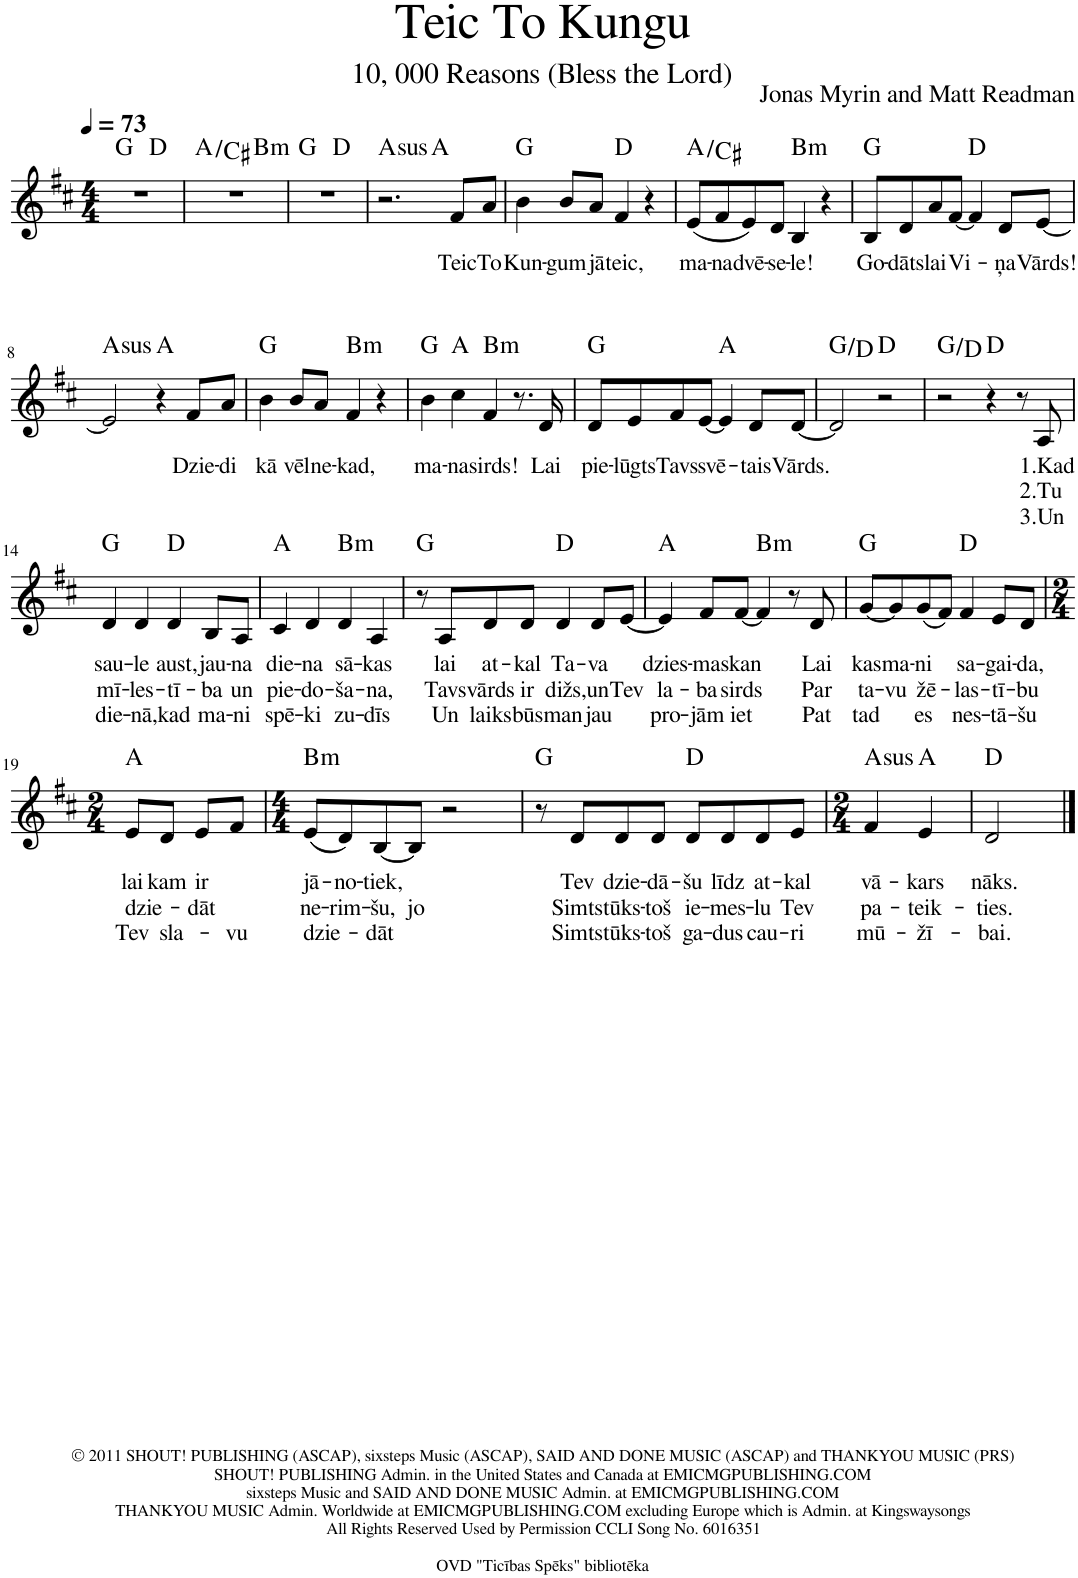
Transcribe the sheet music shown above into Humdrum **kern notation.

**kern	**text	**text	**text	**harte
*part1	*part1	*part1	*part1	*part1
*staff1	*staff1	*staff1	*staff1	*
*I"Piano	*	*	*	*
*I'Pno.	*	*	*	*
*clefG2	*	*	*	*
*k[f#c#]	*	*	*	*
*M4/4	*	*	*	*
*MM73	*	*	*	*
=1	=1	=1	=1	=1
*^	*	*	*	*
1r	2ryy	.	.	.	G:maj
.	2ryy	.	.	.	D:maj
=2	=2	=2	=2	=2	=2
1r	2ryy	.	.	.	A:maj/3
!	!	!	!	!	!LO:H:kt=m
.	2ryy	.	.	.	B:min
=3	=3	=3	=3	=3	=3
1r	2ryy	.	.	.	G:maj
.	2ryy	.	.	.	D:maj
=4	=4	=4	=4	=4	=4
!	!	!	!	!	!LO:H:kt=sus
2.r	2ryy	.	.	.	A:sus4
.	2ryy	.	.	.	A:maj
!	!	!LO:LY:b	!	!	!
8f#/L	.	Teic	.	.	.
!	!	!LO:LY:b	!	!	!
8a/J	.	To	.	.	.
=5	=5	=5	=5	=5	=5
!	!	!LO:LY:b	!	!	!
*v	*v	*	*	*	*
4b\	Kun-	.	.	G:maj
!	!LO:LY:b	!	!	!
8b/L	-gum	.	.	.
!	!LO:LY:b	!	!	!
8a/J	jā	.	.	.
!	!LO:LY:b	!	!	!
4f#/	teic,	.	.	D:maj
4r	.	.	.	.
=6	=6	=6	=6	=6
!	!LO:LY:b	!	!	!
(8e/L	ma-	.	.	A:maj/3
!	!LO:LY:b	!	!	!
8f#/	-na	.	.	.
!	!LO:LY:b	!	!	!
8e/)	dvē-	.	.	.
!	!LO:LY:b	!	!	!
8d/J	-se-	.	.	.
!	!LO:LY:b	!	!	!LO:H:kt=m
4B/	-le!	.	.	B:min
4r	.	.	.	.
=7	=7	=7	=7	=7
!	!LO:LY:b	!	!	!
8B/L	Go-	.	.	G:maj
!	!LO:LY:b	!	!	!
8d/	-dāts	.	.	.
!	!LO:LY:b	!	!	!
8a/	lai	.	.	.
!	!LO:LY:b	!	!	!
[8f#/J	Vi-	.	.	.
4f#/]	.	.	.	D:maj
!	!LO:LY:b	!	!	!
8d/L	-ņa	.	.	.
!	!LO:LY:b	!	!	!
[8e/J	Vārds!	.	.	.
!!LO:LB:g=z
=8	=8	=8	=8	=8
!	!	!	!	!LO:H:kt=sus
2e/]	.	.	.	A:sus4
4r	.	.	.	A:maj
!	!LO:LY:b	!	!	!
8f#/L	Dzie-	.	.	.
!	!LO:LY:b	!	!	!
8a/J	-di	.	.	.
=9	=9	=9	=9	=9
!	!LO:LY:b	!	!	!
4b\	kā	.	.	G:maj
!	!LO:LY:b	!	!	!
8b/L	vēl	.	.	.
!	!LO:LY:b	!	!	!
8a/J	ne-	.	.	.
!	!LO:LY:b	!	!	!LO:H:kt=m
4f#/	-kad,	.	.	B:min
4r	.	.	.	.
=10	=10	=10	=10	=10
!	!LO:LY:b	!	!	!
4b\	ma-	.	.	G:maj
!	!LO:LY:b	!	!	!
4cc#\	-na	.	.	A:maj
!	!LO:LY:b	!	!	!LO:H:kt=m
4f#/	sirds!	.	.	B:min
8.r	.	.	.	.
!	!LO:LY:b	!	!	!
16d/	Lai	.	.	.
=11	=11	=11	=11	=11
!	!LO:LY:b	!	!	!
8d/L	pie-	.	.	G:maj
!	!LO:LY:b	!	!	!
8e/	-lūgts	.	.	.
!	!LO:LY:b	!	!	!
8f#/	Tavs	.	.	.
!	!LO:LY:b	!	!	!
[8e/J	svē-	.	.	.
4e/]	.	.	.	A:maj
!	!LO:LY:b	!	!	!
8d/L	-tais	.	.	.
!	!LO:LY:b	!	!	!
[8d/J	Vārds.	.	.	.
=12	=12	=12	=12	=12
2d/]	.	.	.	G:maj/5
2r	.	.	.	D:maj
=13	=13	=13	=13	=13
2r	.	.	.	G:maj/5
4r	.	.	.	D:maj
8r	.	.	.	.
!	!LO:LY:b	!LO:LY:b	!LO:LY:b	!
8A/	1.Kad	2.Tu	3.Un	.
!!LO:LB:g=z
=14	=14	=14	=14	=14
!	!LO:LY:b	!LO:LY:b	!LO:LY:b	!
4d/	sau-	mī-	die-	G:maj
!	!LO:LY:b	!LO:LY:b	!LO:LY:b	!
4d/	-le	-les-	-nā,	.
!	!LO:LY:b	!LO:LY:b	!LO:LY:b	!
4d/	aust,	-tī-	kad	D:maj
!	!LO:LY:b	!LO:LY:b	!LO:LY:b	!
8B/L	jau-	-ba	ma-	.
!	!LO:LY:b	!LO:LY:b	!LO:LY:b	!
8A/J	-na	un	-ni	.
=15	=15	=15	=15	=15
!	!LO:LY:b	!LO:LY:b	!LO:LY:b	!
4c#/	die-	pie-	spē-	A:maj
!	!LO:LY:b	!LO:LY:b	!LO:LY:b	!
4d/	-na	-do-	-ki	.
!	!LO:LY:b	!LO:LY:b	!LO:LY:b	!LO:H:kt=m
4d/	sā-	-ša-	zu-	B:min
!	!LO:LY:b	!LO:LY:b	!LO:LY:b	!
4A/	-kas	-na,	-dīs	.
=16	=16	=16	=16	=16
8r	.	.	.	G:maj
!	!LO:LY:b	!LO:LY:b	!LO:LY:b	!
8A/L	lai	Tavs	Un	.
!	!LO:LY:b	!LO:LY:b	!LO:LY:b	!
8d/	at-	vārds	laiks	.
!	!LO:LY:b	!LO:LY:b	!LO:LY:b	!
8d/J	-kal	ir	būs	.
!	!LO:LY:b	!LO:LY:b	!LO:LY:b	!
4d/	Ta-	dižs,	man	D:maj
!	!LO:LY:b	!LO:LY:b	!LO:LY:b	!
8d/L	-va	un	jau	.
!	!	!LO:LY:b	!	!
[8e/J	.	Tev	.	.
=17	=17	=17	=17	=17
!	!LO:LY:b	!LO:LY:b	!LO:LY:b	!
4e/]	dzies-	la-	pro-	A:maj
!	!LO:LY:b	!LO:LY:b	!LO:LY:b	!
8f#/L	-ma	-ba	-jām	.
!	!LO:LY:b	!LO:LY:b	!LO:LY:b	!
[8f#/J	skan	sirds	iet	.
!	!	!	!	!LO:H:kt=m
4f#/]	.	.	.	B:min
8r	.	.	.	.
!	!LO:LY:b	!LO:LY:b	!LO:LY:b	!
8d/	Lai	Par	Pat	.
=18	=18	=18	=18	=18
!	!LO:LY:b	!LO:LY:b	!LO:LY:b	!
[8g/L	kas	ta-	tad	G:maj
!	!LO:LY:b	!LO:LY:b	!	!
8g/]	ma-	-vu	.	.
!	!LO:LY:b	!LO:LY:b	!LO:LY:b	!
(8g/	-ni	žē-	es	.
8f#/J)	.	.	.	.
!	!LO:LY:b	!LO:LY:b	!LO:LY:b	!
4f#/	sa-	-las-	nes-	D:maj
!	!LO:LY:b	!LO:LY:b	!LO:LY:b	!
8e/L	-gai-	-tī-	-tā-	.
!	!LO:LY:b	!LO:LY:b	!LO:LY:b	!
8d/J	-da,	-bu	-šu	.
!!LO:LB:g=z
=19	=19	=19	=19	=19
*M2/4	*	*	*	*
!	!LO:LY:b	!LO:LY:b	!LO:LY:b	!
8e/L	lai	dzie-	Tev	A:maj
!	!LO:LY:b	!	!LO:LY:b	!
8d/J	kam	.	sla-	.
!	!LO:LY:b	!LO:LY:b	!	!
8e/L	ir	-dāt	.	.
!	!	!	!LO:LY:b	!
8f#/J	.	.	-vu	.
=20	=20	=20	=20	=20
*M4/4	*	*	*	*
!	!LO:LY:b	!LO:LY:b	!LO:LY:b	!LO:H:kt=m
(8e/L	jā-	ne-	dzie-	B:min
!	!LO:LY:b	!LO:LY:b	!	!
8d/)	-no-	-rim-	.	.
!	!LO:LY:b	!LO:LY:b	!LO:LY:b	!
[8B/	-tiek,	-šu,	-dāt	.
!	!	!LO:LY:b	!	!
8B/J]	.	jo	.	.
2r	.	.	.	.
=21	=21	=21	=21	=21
8r	.	.	.	G:maj
!	!LO:LY:b	!LO:LY:b	!LO:LY:b	!
8d/L	Tev	Simts	Simts	.
!	!LO:LY:b	!LO:LY:b	!LO:LY:b	!
8d/	dzie-	tūks-	tūks-	.
!	!LO:LY:b	!LO:LY:b	!LO:LY:b	!
8d/J	-dā-	-toš	-toš	.
!	!LO:LY:b	!LO:LY:b	!LO:LY:b	!
8d/L	-šu	ie-	ga-	D:maj
!	!LO:LY:b	!LO:LY:b	!LO:LY:b	!
8d/	līdz	-mes-	-dus	.
!	!LO:LY:b	!LO:LY:b	!LO:LY:b	!
8d/	at-	-lu	cau-	.
!	!LO:LY:b	!LO:LY:b	!LO:LY:b	!
8e/J	-kal	Tev	-ri	.
=22	=22	=22	=22	=22
*M2/4	*	*	*	*
!	!LO:LY:b	!LO:LY:b	!LO:LY:b	!LO:H:kt=sus
4f#/	vā-	pa-	mū-	A:sus4
!	!LO:LY:b	!LO:LY:b	!LO:LY:b	!
4e/	-kars	-teik-	-žī-	A:maj
=23	=23	=23	=23	=23
!	!LO:LY:b	!LO:LY:b	!LO:LY:b	!
2d/	nāks.	-ties.	-bai.	D:maj
==	==	==	==	==
*-	*-	*-	*-	*-
